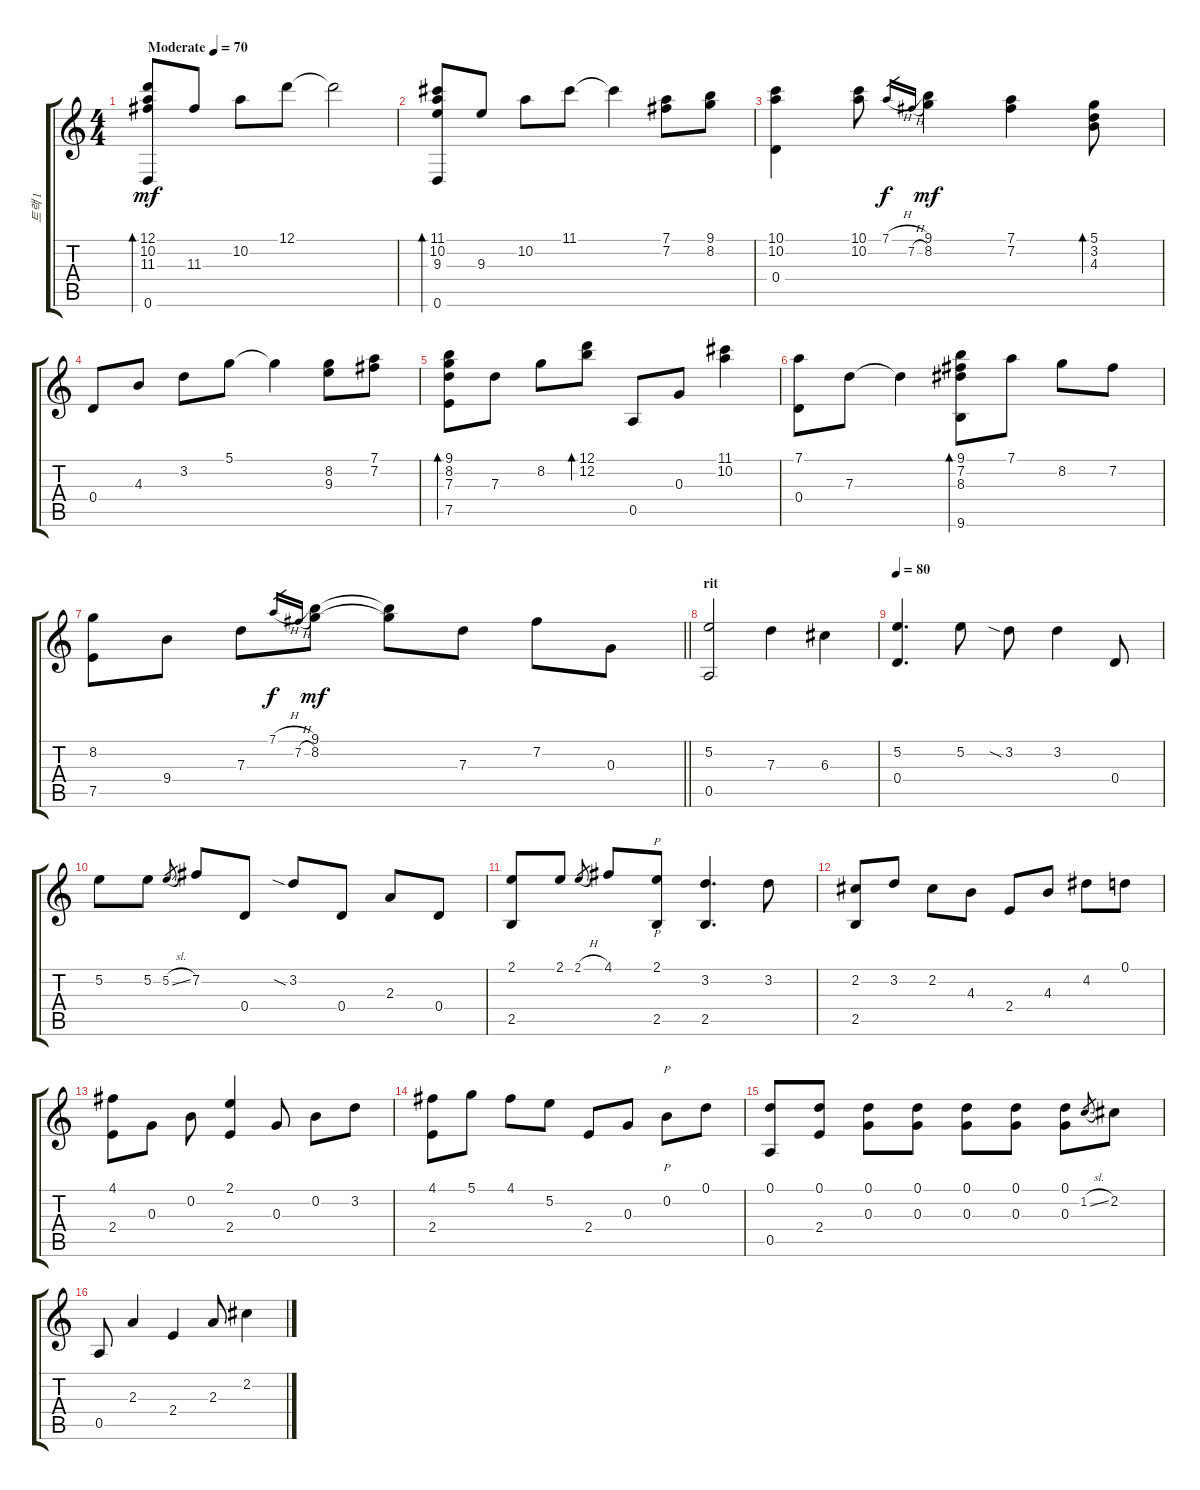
\track ("트랙 1" "트랙 1") {instrument acousticguitarnylon}
\staff {score tabs}
\tuning (D4 B3 G3 D3 A2 D2) {hide}
\ts (4 4)
\tempo (70 "Moderate")
\clef g2
\ks c
(12.1 10.2 11.3 0.6).8{bd 240 dy mf instrument acousticguitarnylon} 11.3.8 10.2.8 12.1.8 12.1{t}.2 |
(11.1 10.2 9.3 0.6).8{bd 240} 9.3.8 10.2.8 11.1.8 11.1{t}.4 (7.1 7.2).8 (9.1 8.2).8 |
(10.1 10.2 0.4).4 (10.1 10.2).8 7.1{h}.16{gr dy f} 7.2{h}.16{gr} (9.1 8.2).4{dy mf} (7.1 7.2).4 (5.1 3.2 4.3).8{bd 240} |
0.4.8 4.3.8 3.2.8 5.1.8 5.1{t}.4 (8.2 9.3).8 (7.1 7.2).8 |
(9.1 8.2 7.3 7.5).8{bd 240} 7.3.8 8.2.8 (12.1 12.2).8{bd 240} 0.5.8 0.3.8 (11.1 10.2).4 |
(7.1 0.4).8 7.3.8 7.3{t}.4 (9.1 7.2 8.3 9.6).8{bd 240} 7.1.8 8.2.8 7.2.8 |
\barLineRight lightlight
(8.2 7.5).8 9.4.8 7.3.8 7.1{h}.16{gr dy f} 7.2{h}.16{gr} (9.1 8.2).8{dy mf} (9.1{t} 8.2{t}).8 7.3.8 7.2.8 0.3.8 |
\section ("" "rit")
(5.2 0.5).2 7.3.4 6.3.4 |
\tempo 80
(5.2 0.4).4{d} 5.2.8 3.2{sia}.8 3.2.4 0.4.8 |
5.2.8 5.2.8 5.2{sl}.8{gr} 7.2.8 0.4.8 3.2{sia}.8 0.4.8 2.3.8 0.4.8 |
(2.1 2.5).8 2.1.8 2.1{h}.8{gr} 4.1.8 (2.1 2.5).8{p} (3.2 2.5).4{d} 3.2.8 |
(2.2 2.5).8 3.2.8 2.2.8 4.3.8 2.4.8 4.3.8 4.2.8 0.1.8 |
(4.1 2.4).8 0.3.8 0.2.8 (2.1 2.4).4 0.3.8 0.2.8 3.2.8 |
(4.1 2.4).8 5.1.8 4.1.8 5.2.8 2.4.8 0.3.8 0.2.8{p} 0.1.8 |
(0.1 0.5).8 (0.1 2.4).8 (0.1 0.3).8 (0.1 0.3).8 (0.1 0.3).8 (0.1 0.3).8 (0.1 0.3).8 1.2{sl}.8{gr} 2.2.8 |
0.5.8 2.3.4 2.4.4 2.3.8 2.2.4
